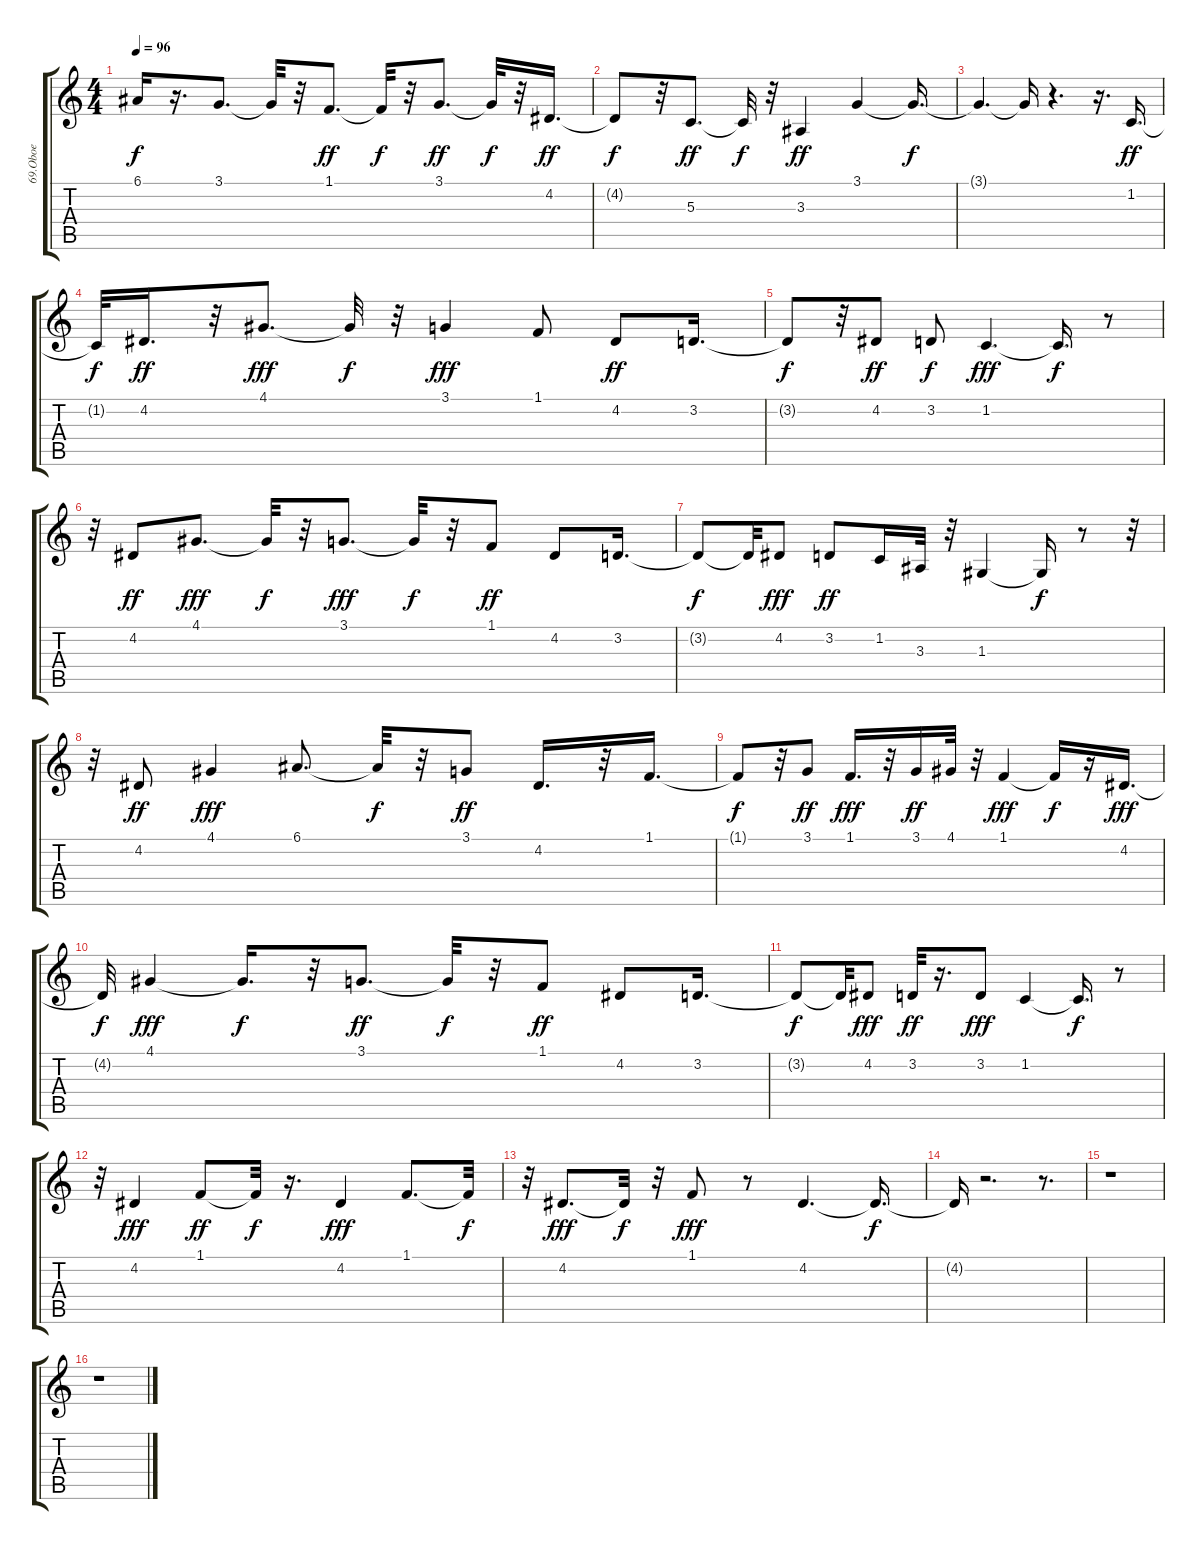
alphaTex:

\track ("69.Oboe" "69.Oboe") {instrument oboe}
\staff {score tabs}
\tuning (E4 B3 G3 D3 A2 E2) {hide}
\ts (4 4)
\tempo 96
\clef g2
\ks c
6.1{t}.16{dy f} r.16{d} 3.1.8{d} 3.1{t}.32 r.32 1.1.8{d dy ff} 1.1{t}.32{dy f} r.32 3.1.8{d dy ff} 3.1{t}.32{dy f} r.32 4.2.16{d dy ff} |
4.2{t}.8{dy f} r.32 5.3.8{d dy ff} 5.3{t}.32{dy f} r.32 3.3.4{dy ff} 3.1.4 3.1{t}.16{d dy f} |
3.1{t}.4{d} 3.1{t}.16 r.4{d} r.16{d} 1.2.16{d dy ff} |
1.2{t}.32{dy f} 4.2.16{d dy ff} r.32 4.1.8{d dy fff} 4.1{t}.32{dy f} r.32 3.1.4{dy fff} 1.1.8 4.2.8{dy ff} 3.2.16{d} |
3.2{t}.8{dy f} r.32 4.2.8{dy ff} 3.2.8{dy f} 1.2.4{d dy fff} 1.2{t}.16{d dy f} r.8 |
r.32 4.2.8{dy ff} 4.1.8{d dy fff} 4.1{t}.32{dy f} r.32 3.1.8{d dy fff} 3.1{t}.32{dy f} r.32 1.1.8{dy ff} 4.2.8 3.2.16{d} |
3.2{t}.8{dy f} 3.2{t}.32 4.2.8{dy fff} 3.2.8{dy ff} 1.2.16 3.3.32 r.32 1.3.4 1.3{t}.16{dy f} r.8 r.32 |
r.32 4.2.8{dy ff} 4.1.4{dy fff} 6.1.8{d} 6.1{t}.32{dy f} r.32 3.1.8{dy ff} 4.2.16{d} r.32 1.1.16{d} |
1.1{t}.8{dy f} r.32 3.1.8{dy ff} 1.1.16{d dy fff} r.32 3.1.16{dy ff} 4.1.32 r.32 1.1.4{dy fff} 1.1{t}.16{dy f} r.16 4.2.16{d dy fff} |
4.2{t}.32{dy f} 4.1.4{dy fff} 4.1{t}.16{d dy f} r.32 3.1.8{d dy ff} 3.1{t}.32{dy f} r.32 1.1.8{dy ff} 4.2.8 3.2.16{d} |
3.2{t}.8{dy f} 3.2{t}.32 4.2.8{dy fff} 3.2.32{dy ff} r.16{d} 3.2.8{dy fff} 1.2.4 1.2{t}.16{d dy f} r.8 |
r.32 4.2.4{dy fff} 1.1.8{dy ff} 1.1{t}.32{dy f} r.16{d} 4.2.4{dy fff} 1.1.8{d} 1.1{t}.32{dy f} |
r.32 4.2.8{d dy fff} 4.2{t}.32{dy f} r.32 1.1.8{dy fff} r.8 4.2.4{d} 4.2{t}.16{d dy f} |
4.2{t}.16 r.2{d} r.8{d} |
r.1 |
r.1
